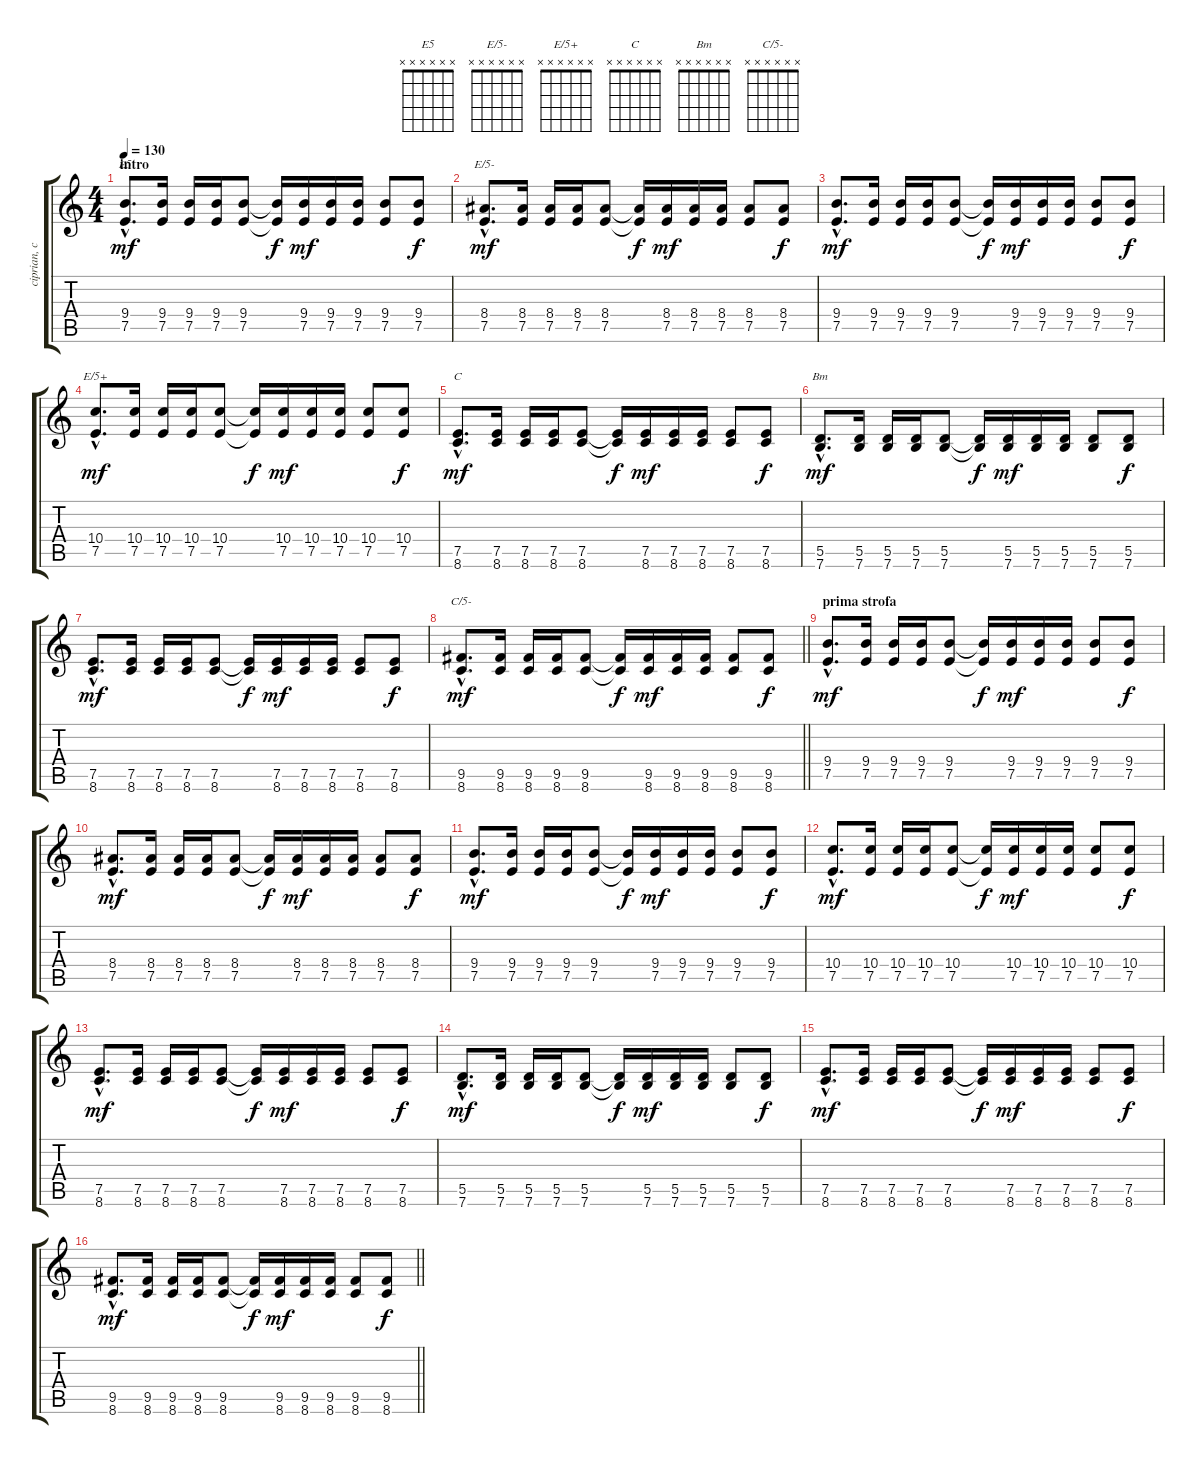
\track ("ciprian, chitara" "ciprian, c") {instrument acousticguitarsteel}
\staff {score tabs}
\tuning (E4 B3 G3 D3 A2 E2) {hide}
\chord ("E5" x x x x x x) {firstfret 0}
\chord ("E/5-" x x x x x x) {firstfret 0}
\chord ("E/5+" x x x x x x) {firstfret 0}
\chord ("C" x x x x x x) {firstfret 0}
\chord ("Bm" x x x x x x) {firstfret 0}
\chord ("C/5-" x x x x x x) {firstfret 0}
\ts (4 4)
\section ("" "intro")
\tempo 130
\clef g2
\ks c
(9.4{hac} 7.5{hac}).8{d ch "E5" dy mf instrument acousticguitarsteel} (9.4 7.5).16 (9.4 7.5).16 (9.4 7.5).16 (9.4 7.5).8 (9.4{t} 7.5{t}).16{dy f} (9.4 7.5).16{dy mf} (9.4 7.5).16 (9.4 7.5).16 (9.4 7.5).8 (9.4 7.5).8{dy f} |
(8.4{hac} 7.5{hac}).8{d ch "E/5-" dy mf} (8.4 7.5).16 (8.4 7.5).16 (8.4 7.5).16 (8.4 7.5).8 (8.4{t} 7.5{t}).16{dy f} (8.4 7.5).16{dy mf} (8.4 7.5).16 (8.4 7.5).16 (8.4 7.5).8 (8.4 7.5).8{dy f} |
(9.4{hac} 7.5{hac}).8{d dy mf} (9.4 7.5).16 (9.4 7.5).16 (9.4 7.5).16 (9.4 7.5).8 (9.4{t} 7.5{t}).16{dy f} (9.4 7.5).16{dy mf} (9.4 7.5).16 (9.4 7.5).16 (9.4 7.5).8 (9.4 7.5).8{dy f} |
(10.4{hac} 7.5{hac}).8{d ch "E/5+" dy mf} (10.4 7.5).16 (10.4 7.5).16 (10.4 7.5).16 (10.4 7.5).8 (10.4{t} 7.5{t}).16{dy f} (10.4 7.5).16{dy mf} (10.4 7.5).16 (10.4 7.5).16 (10.4 7.5).8 (10.4 7.5).8{dy f} |
(7.5{hac} 8.6{hac}).8{d ch "C" dy mf} (7.5 8.6).16 (7.5 8.6).16 (7.5 8.6).16 (7.5 8.6).8 (7.5{t} 8.6{t}).16{dy f} (7.5 8.6).16{dy mf} (7.5 8.6).16 (7.5 8.6).16 (7.5 8.6).8 (7.5 8.6).8{dy f} |
(5.5{hac} 7.6{hac}).8{d ch "Bm" dy mf} (5.5 7.6).16 (5.5 7.6).16 (5.5 7.6).16 (5.5 7.6).8 (5.5{t} 7.6{t}).16{dy f} (5.5 7.6).16{dy mf} (5.5 7.6).16 (5.5 7.6).16 (5.5 7.6).8 (5.5 7.6).8{dy f} |
(7.5{hac} 8.6{hac}).8{d dy mf} (7.5 8.6).16 (7.5 8.6).16 (7.5 8.6).16 (7.5 8.6).8 (7.5{t} 8.6{t}).16{dy f} (7.5 8.6).16{dy mf} (7.5 8.6).16 (7.5 8.6).16 (7.5 8.6).8 (7.5 8.6).8{dy f} |
\barLineRight lightlight
(9.5{hac} 8.6{hac}).8{d ch "C/5-" dy mf} (9.5 8.6).16 (9.5 8.6).16 (9.5 8.6).16 (9.5 8.6).8 (9.5{t} 8.6{t}).16{dy f} (9.5 8.6).16{dy mf} (9.5 8.6).16 (9.5 8.6).16 (9.5 8.6).8 (9.5 8.6).8{dy f} |
\section ("" "prima strofa")
(9.4{hac} 7.5{hac}).8{d dy mf} (9.4 7.5).16 (9.4 7.5).16 (9.4 7.5).16 (9.4 7.5).8 (9.4{t} 7.5{t}).16{dy f} (9.4 7.5).16{dy mf} (9.4 7.5).16 (9.4 7.5).16 (9.4 7.5).8 (9.4 7.5).8{dy f} |
(8.4{hac} 7.5{hac}).8{d dy mf} (8.4 7.5).16 (8.4 7.5).16 (8.4 7.5).16 (8.4 7.5).8 (8.4{t} 7.5{t}).16{dy f} (8.4 7.5).16{dy mf} (8.4 7.5).16 (8.4 7.5).16 (8.4 7.5).8 (8.4 7.5).8{dy f} |
(9.4{hac} 7.5{hac}).8{d dy mf} (9.4 7.5).16 (9.4 7.5).16 (9.4 7.5).16 (9.4 7.5).8 (9.4{t} 7.5{t}).16{dy f} (9.4 7.5).16{dy mf} (9.4 7.5).16 (9.4 7.5).16 (9.4 7.5).8 (9.4 7.5).8{dy f} |
(10.4{hac} 7.5{hac}).8{d dy mf} (10.4 7.5).16 (10.4 7.5).16 (10.4 7.5).16 (10.4 7.5).8 (10.4{t} 7.5{t}).16{dy f} (10.4 7.5).16{dy mf} (10.4 7.5).16 (10.4 7.5).16 (10.4 7.5).8 (10.4 7.5).8{dy f} |
(7.5{hac} 8.6{hac}).8{d dy mf} (7.5 8.6).16 (7.5 8.6).16 (7.5 8.6).16 (7.5 8.6).8 (7.5{t} 8.6{t}).16{dy f} (7.5 8.6).16{dy mf} (7.5 8.6).16 (7.5 8.6).16 (7.5 8.6).8 (7.5 8.6).8{dy f} |
(5.5{hac} 7.6{hac}).8{d dy mf} (5.5 7.6).16 (5.5 7.6).16 (5.5 7.6).16 (5.5 7.6).8 (5.5{t} 7.6{t}).16{dy f} (5.5 7.6).16{dy mf} (5.5 7.6).16 (5.5 7.6).16 (5.5 7.6).8 (5.5 7.6).8{dy f} |
(7.5{hac} 8.6{hac}).8{d dy mf} (7.5 8.6).16 (7.5 8.6).16 (7.5 8.6).16 (7.5 8.6).8 (7.5{t} 8.6{t}).16{dy f} (7.5 8.6).16{dy mf} (7.5 8.6).16 (7.5 8.6).16 (7.5 8.6).8 (7.5 8.6).8{dy f} |
\barLineRight lightlight
(9.5{hac} 8.6{hac}).8{d dy mf} (9.5 8.6).16 (9.5 8.6).16 (9.5 8.6).16 (9.5 8.6).8 (9.5{t} 8.6{t}).16{dy f} (9.5 8.6).16{dy mf} (9.5 8.6).16 (9.5 8.6).16 (9.5 8.6).8 (9.5 8.6).8{dy f}
